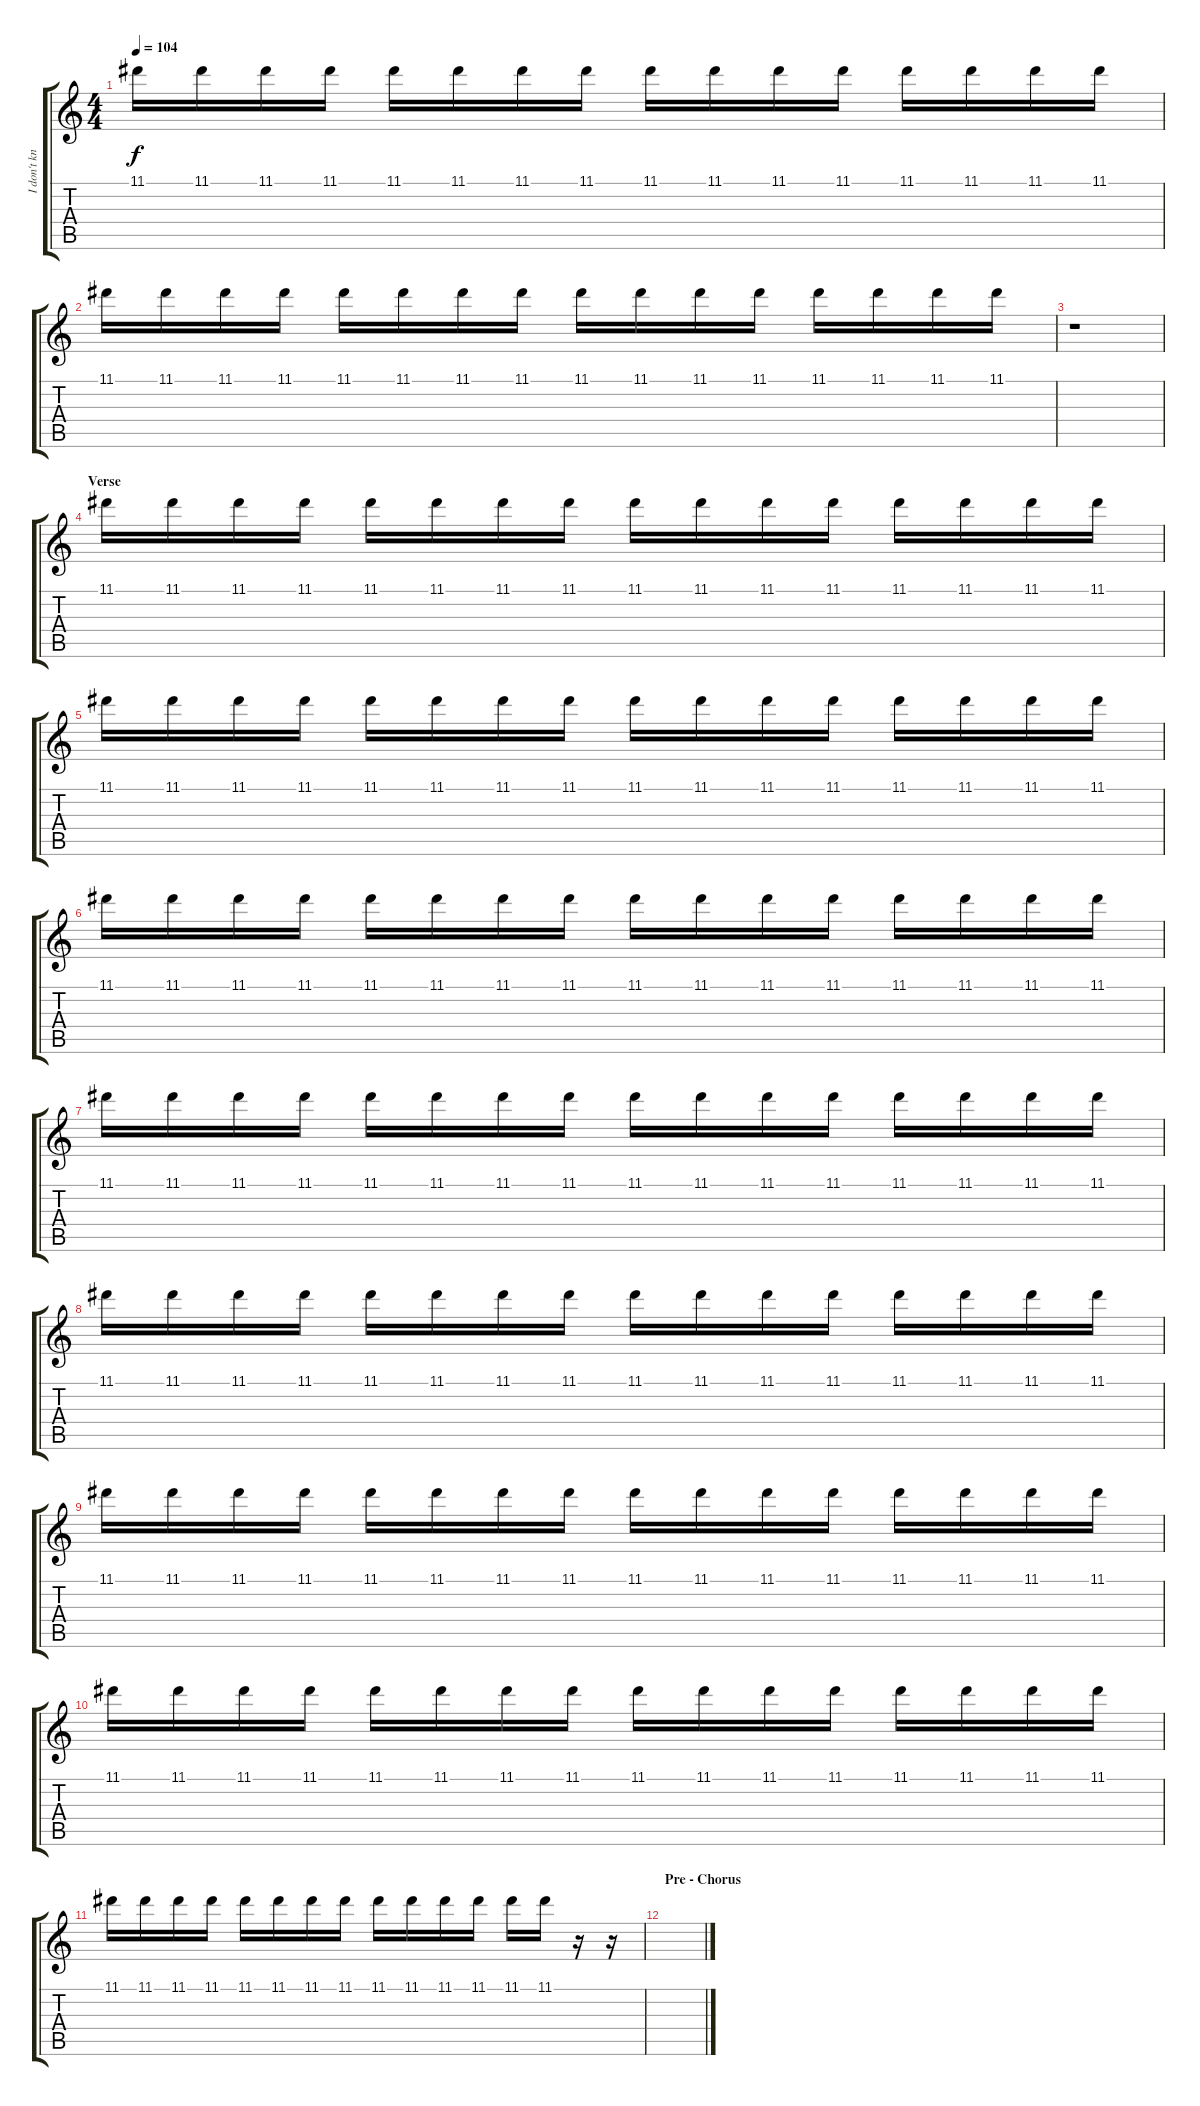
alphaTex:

\track ("I don't know" "I don't kn") {instrument banjo}
\staff {score tabs}
\tuning (E4 B3 G3 D3 A2 E2) {hide}
\displaytranspose 12
\ts (4 4)
\tempo 104
\clef g2
\ks c
11.1.16{dy f} 11.1.16 11.1.16 11.1.16 11.1.16 11.1.16 11.1.16 11.1.16 11.1.16 11.1.16 11.1.16 11.1.16 11.1.16 11.1.16 11.1.16 11.1.16 |
11.1.16 11.1.16 11.1.16 11.1.16 11.1.16 11.1.16 11.1.16 11.1.16 11.1.16 11.1.16 11.1.16 11.1.16 11.1.16 11.1.16 11.1.16 11.1.16 |
r.1 |
\section ("" "Verse")
11.1.16{volume 8} 11.1.16 11.1.16 11.1.16 11.1.16 11.1.16 11.1.16 11.1.16 11.1.16 11.1.16 11.1.16 11.1.16 11.1.16 11.1.16 11.1.16 11.1.16 |
11.1.16 11.1.16 11.1.16 11.1.16 11.1.16 11.1.16 11.1.16 11.1.16 11.1.16 11.1.16 11.1.16 11.1.16 11.1.16 11.1.16 11.1.16 11.1.16 |
11.1.16 11.1.16 11.1.16 11.1.16 11.1.16 11.1.16 11.1.16 11.1.16 11.1.16 11.1.16 11.1.16 11.1.16 11.1.16 11.1.16 11.1.16 11.1.16 |
11.1.16 11.1.16 11.1.16 11.1.16 11.1.16 11.1.16 11.1.16 11.1.16 11.1.16 11.1.16 11.1.16 11.1.16 11.1.16 11.1.16 11.1.16 11.1.16 |
11.1.16 11.1.16 11.1.16 11.1.16 11.1.16 11.1.16 11.1.16 11.1.16 11.1.16 11.1.16 11.1.16 11.1.16 11.1.16 11.1.16 11.1.16 11.1.16 |
11.1.16 11.1.16 11.1.16 11.1.16 11.1.16 11.1.16 11.1.16 11.1.16 11.1.16 11.1.16 11.1.16 11.1.16 11.1.16 11.1.16 11.1.16 11.1.16 |
11.1.16 11.1.16 11.1.16 11.1.16 11.1.16 11.1.16 11.1.16 11.1.16 11.1.16 11.1.16 11.1.16 11.1.16 11.1.16 11.1.16 11.1.16 11.1.16 |
11.1.16 11.1.16 11.1.16 11.1.16 11.1.16 11.1.16 11.1.16 11.1.16 11.1.16 11.1.16 11.1.16 11.1.16 11.1.16 11.1.16 r.16 r.16 |
\section ("" "Pre - Chorus")
